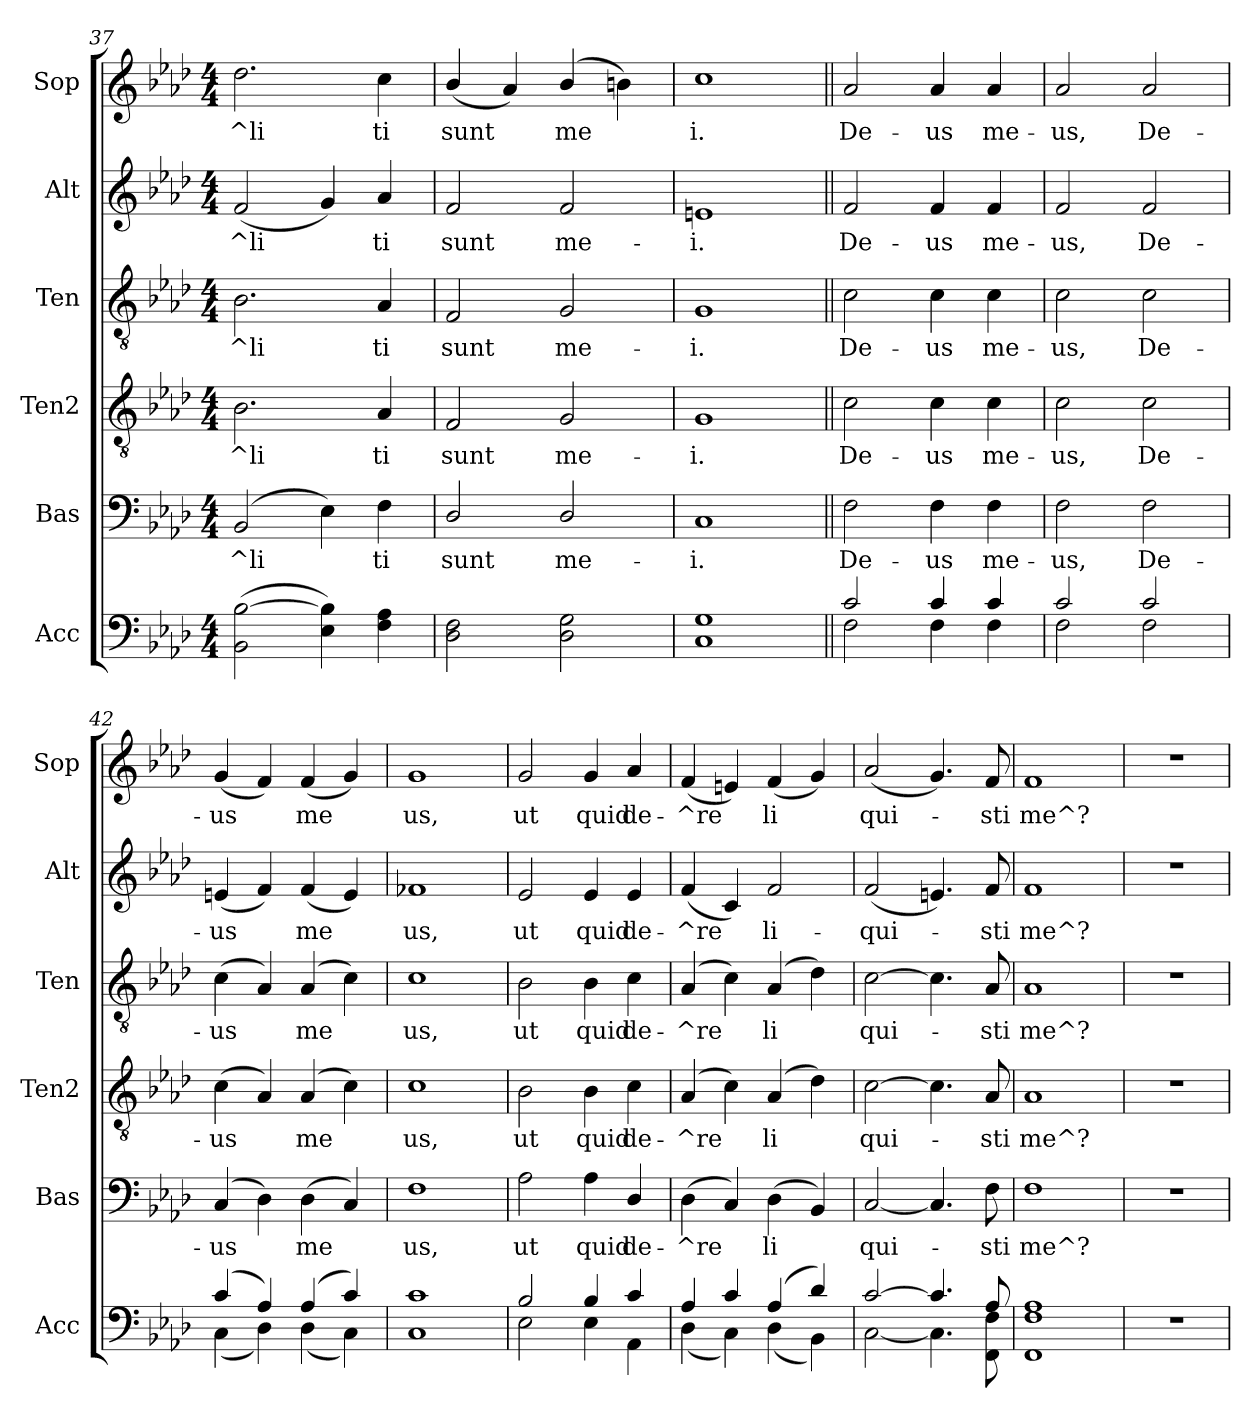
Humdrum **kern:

**kern	**kern	**text	**kern	**text	**kern	**text	**kern	**text	**kern	**text
*part6	*part5	*part5	*part4	*part4	*part3	*part3	*part2	*part2	*part1	*part1
*staff6	*staff5	*staff5	*staff4	*staff4	*staff3	*staff3	*staff2	*staff2	*staff1	*staff1
*I"Acc	*I"Bas	*	*I"Ten2	*	*I"Ten	*	*I"Alt	*	*I"Sop	*
*I'Acc	*I'Bas	*	*I'Ten2	*	*I'Ten	*	*I'Alt	*	*I'Sop	*
!!LO:PB:g=z
*clefF4	*clefF4	*	*clefGv2	*	*clefGv2	*	*clefG2	*	*clefG2	*
*k[b-e-a-d-]	*k[b-e-a-d-]	*	*k[b-e-a-d-]	*	*k[b-e-a-d-]	*	*k[b-e-a-d-]	*	*k[b-e-a-d-]	*
*A-:	*A-:	*	*A-:	*	*A-:	*	*A-:	*	*A-:	*
*M4/4	*M4/4	*	*M4/4	*	*M4/4	*	*M4/4	*	*M4/4	*
=37	=37	=37	=37	=37	=37	=37	=37	=37	=37	=37
!	!	!LO:LY:b:cj	!	!LO:LY:b:cj	!	!LO:LY:b:cj	!	!LO:LY:b:cj	!	!LO:LY:b:cj
(<[>2B-\ 2BB-\	(<2BB-/	^li	2.B-\	^li	2.B-\	^li	(<2f/	^li	2.dd-\	^li
!	!	!LO:LY:b:cj	!	!	!	!	!	!LO:LY:b:cj	!	!
4E-\ 4B-\])	4E-\)	.	.	.	.	.	4g/)	.	.	.
!	!	!LO:LY:b:cj	!	!LO:LY:b:cj	!	!LO:LY:b:cj	!	!LO:LY:b:cj	!	!LO:LY:b:cj
4A-\ 4F\	4F\	ti	4A-/	ti	4A-/	ti	4a-/	ti	4cc\	ti
=38	=38	=38	=38	=38	=38	=38	=38	=38	=38	=38
!	!	!LO:LY:b:cj	!	!LO:LY:b:cj	!	!LO:LY:b:cj	!	!LO:LY:b:cj	!	!LO:LY:b:cj
2F\ 2D-\	2D-/	sunt	2F/	sunt	2F/	sunt	2f/	sunt	(<4b-/	sunt
!	!	!	!	!	!	!	!	!	!	!LO:LY:b:cj
.	.	.	.	.	.	.	.	.	4a-/)	.
!	!	!LO:LY:b:cj	!	!LO:LY:b:cj	!	!LO:LY:b:cj	!	!LO:LY:b:cj	!	!LO:LY:b:cj
2G\ 2D-\	2D-/	me-	2G/	me-	2G/	me-	2f/	me-	(<4b-/	me-
!	!	!	!	!	!	!	!	!	!	!LO:LY:b:cj
.	.	.	.	.	.	.	.	.	4bn\)	--
=39	=39	=39	=39	=39	=39	=39	=39	=39	=39	=39
!	!	!LO:LY:b:cj	!	!LO:LY:b:cj	!	!LO:LY:b:cj	!	!LO:LY:b:cj	!	!LO:LY:b:cj
1G 1C	1C	i.	1G	i.	1G	i.	1en	i.	1cc	i.
=40||	=40||	=40||	=40||	=40||	=40||	=40||	=40||	=40||	=40||	=40||
*^	*	*	*	*	*	*	*	*	*	*
!	!	!	!LO:LY:b:cj	!	!LO:LY:b:cj	!	!LO:LY:b:cj	!	!LO:LY:b:cj	!	!LO:LY:b:cj
2c/	2F\	2F\	De-	2c\	De-	2c\	De-	2f/	De-	2a-/	De-
!	!	!	!LO:LY:b:cj	!	!LO:LY:b:cj	!	!LO:LY:b:cj	!	!LO:LY:b:cj	!	!LO:LY:b:cj
4c/	4F\	4F\	us	4c\	us	4c\	us	4f/	us	4a-/	us
!	!	!	!LO:LY:b:cj	!	!LO:LY:b:cj	!	!LO:LY:b:cj	!	!LO:LY:b:cj	!	!LO:LY:b:cj
4c/	4F\	4F\	me-	4c\	me-	4c\	me-	4f/	me-	4a-/	me-
!!LO:LB:g=z
=41	=41	=41	=41	=41	=41	=41	=41	=41	=41	=41	=41
!	!	!	!LO:LY:b:cj	!	!LO:LY:b:cj	!	!LO:LY:b:cj	!	!LO:LY:b:cj	!	!LO:LY:b:cj
2c/	2F\	2F\	us,	2c\	us,	2c\	us,	2f/	us,	2a-/	us,
!	!	!	!LO:LY:b:cj	!	!LO:LY:b:cj	!	!LO:LY:b:cj	!	!LO:LY:b:cj	!	!LO:LY:b:cj
2c/	2F\	2F\	De-	2c\	De-	2c\	De-	2f/	De-	2a-/	De-
=42	=42	=42	=42	=42	=42	=42	=42	=42	=42	=42	=42
!	!	!	!LO:LY:b:cj	!	!LO:LY:b:cj	!	!LO:LY:b:cj	!	!LO:LY:b:cj	!	!LO:LY:b:cj
(>4c/	(<4C\	(<4C/	us	(>4c\	us	(>4c\	us	(<4en/	us	(<4g/	us
!	!	!	!LO:LY:b:cj	!	!LO:LY:b:cj	!	!LO:LY:b:cj	!	!LO:LY:b:cj	!	!LO:LY:b:cj
4A-/)	4D-\)	4D-\)	.	4A-/)	.	4A-/)	.	4f/)	.	4f/)	.
!	!	!	!LO:LY:b:cj	!	!LO:LY:b:cj	!	!LO:LY:b:cj	!	!LO:LY:b:cj	!	!LO:LY:b:cj
(>4A-/	(<4D-\	(>4D-\	me-	(<4A-/	me-	(<4A-/	me-	(<4f/	me-	(<4f/	me-
!	!	!	!LO:LY:b:cj	!	!LO:LY:b:cj	!	!LO:LY:b:cj	!	!LO:LY:b:cj	!	!LO:LY:b:cj
4c/)	4C\)	4C/)	--	4c\)	--	4c\)	--	4e/)	--	4g/)	--
=43	=43	=43	=43	=43	=43	=43	=43	=43	=43	=43	=43
!	!	!	!LO:LY:b:cj	!	!LO:LY:b:cj	!	!LO:LY:b:cj	!	!LO:LY:b:cj	!	!LO:LY:b:cj
*v	*v	*	*	*	*	*	*	*	*	*	*
1c 1C	1F	us,	1c	us,	1c	us,	1f-X	us,	1g	us,
=44	=44	=44	=44	=44	=44	=44	=44	=44	=44	=44
*^	*	*	*	*	*	*	*	*	*	*
!	!	!	!LO:LY:b:cj	!	!LO:LY:b:cj	!	!LO:LY:b:cj	!	!LO:LY:b:cj	!	!LO:LY:b:cj
2B-/	2E-\	2A-\	ut	2B-\	ut	2B-\	ut	2e-/	ut	2g/	ut
!	!	!	!LO:LY:b:cj	!	!LO:LY:b:cj	!	!LO:LY:b:cj	!	!LO:LY:b:cj	!	!LO:LY:b:cj
4B-/	4E-\	4A-\	quid	4B-\	quid	4B-\	quid	4e-/	quid	4g/	quid
!	!	!	!LO:LY:b:cj	!	!LO:LY:b:cj	!	!LO:LY:b:cj	!	!LO:LY:b:cj	!	!LO:LY:b:cj
4c/	4AA-\	4D-/	de-	4c\	de-	4c\	de-	4e-/	de-	4a-/	de-
!!LO:PB:g=z
=45	=45	=45	=45	=45	=45	=45	=45	=45	=45	=45	=45
!	!	!	!LO:LY:b:cj	!	!LO:LY:b:cj	!	!LO:LY:b:cj	!	!LO:LY:b:cj	!	!LO:LY:b:cj
4A-/	(<4D-\	(>4D-\	^re	(<4A-/	^re	(<4A-/	^re	(<4f/	^re	(<4f/	^re
!	!	!	!LO:LY:b:cj	!	!LO:LY:b:cj	!	!LO:LY:b:cj	!	!LO:LY:b:cj	!	!LO:LY:b:cj
4c/	4C\)	4C/)	.	4c\)	.	4c\)	.	4c/)	.	4en/)	.
!	!	!	!LO:LY:b:cj	!	!LO:LY:b:cj	!	!LO:LY:b:cj	!	!LO:LY:b:cj	!	!LO:LY:b:cj
(>4A-/	(<4D-\	(>4D-\	li-	(<4A-/	li-	(<4A-/	li-	2f/	li-	(<4f/	li-
!	!	!	!LO:LY:b:cj	!	!LO:LY:b:cj	!	!LO:LY:b:cj	!	!	!	!LO:LY:b:cj
4d-/)	4BB-\)	4BB-/)	--	4d-\)	--	4d-\)	--	.	.	4g/)	--
!!LO:LB:g=z
=46	=46	=46	=46	=46	=46	=46	=46	=46	=46	=46	=46
!	!	!	!LO:LY:b:cj	!	!LO:LY:b:cj	!	!LO:LY:b:cj	!	!LO:LY:b:cj	!	!LO:LY:b:cj
[>2c/	[<2C\	[<2C/	qui-	[>2c\	qui-	[>2c\	qui-	(<2f/	qui-	(<2a-/	qui-
!	!	!	!LO:LY:b:cj	!	!LO:LY:b:cj	!	!LO:LY:b:cj	!	!LO:LY:b:cj	!	!LO:LY:b:cj
4.c/]	4.C\]	4.C/]	.	4.c\]	.	4.c\]	.	4.en/)	.	4.g/)	.
!	!	!	!LO:LY:b:cj	!	!LO:LY:b:cj	!	!LO:LY:b:cj	!	!LO:LY:b:cj	!	!LO:LY:b:cj
8A-/	8F\ 8FF\	8F\	sti	8A-/	sti	8A-/	sti	8f/	sti	8f/	sti
!!LO:PB:g=z
=47	=47	=47	=47	=47	=47	=47	=47	=47	=47	=47	=47
!	!	!	!LO:LY:b:cj	!	!LO:LY:b:cj	!	!LO:LY:b:cj	!	!LO:LY:b:cj	!	!LO:LY:b:cj
*v	*v	*	*	*	*	*	*	*	*	*	*
1A- 1F 1FF	1F	me^?	1A-	me^?	1A-	me^?	1f	me^?	1f	me^?
!!LO:LB:g=z
=48	=48	=48	=48	=48	=48	=48	=48	=48	=48	=48
1r	1r	.	1r	.	1r	.	1r	.	1r	.
=	=	=	=	=	=	=	=	=	=	=
*-	*-	*-	*-	*-	*-	*-	*-	*-	*-	*-
